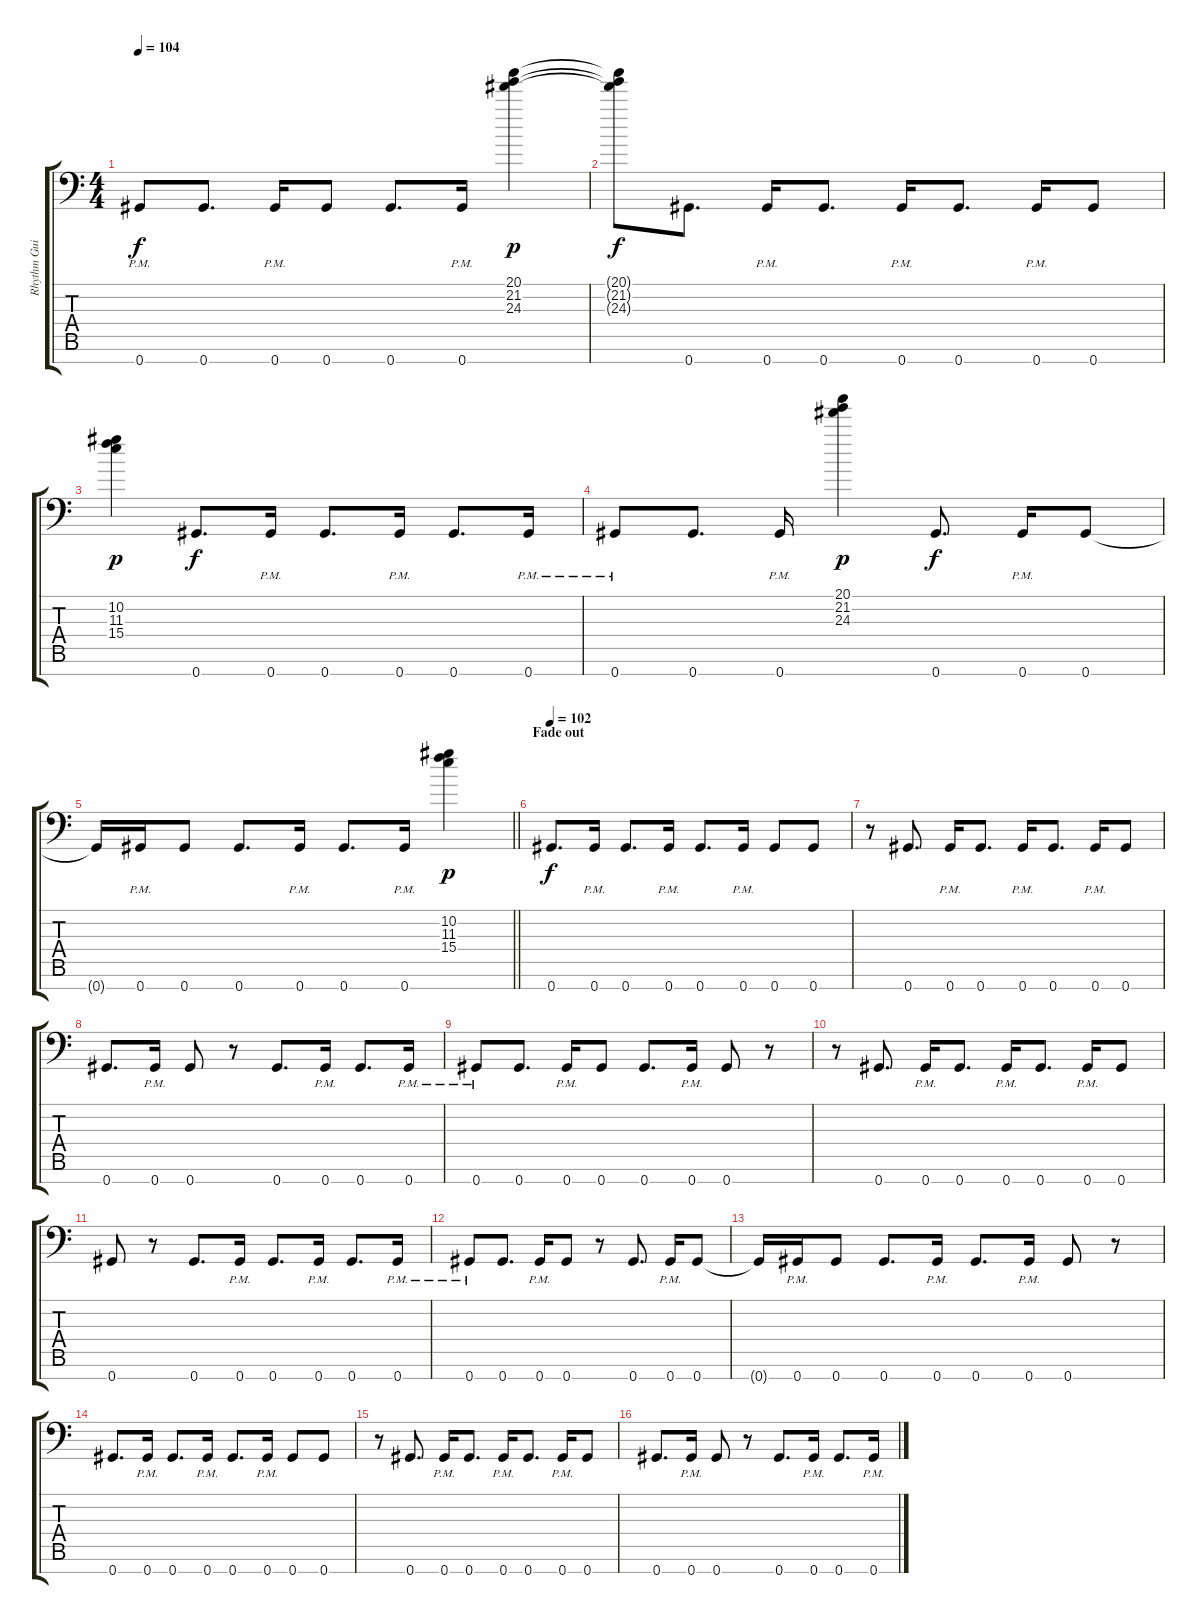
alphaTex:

\track ("Rhythm Guitar R" "Rhythm Gui") {instrument distortionguitar}
\staff {score tabs}
\tuning (Eb4 Bb3 Gb3 Db3 Ab2 Eb2 Ab1) {hide}
\ts (4 4)
\tempo 104
\clef f4
\ks c
0.7{pm}.8{dy f} 0.7.8{d} 0.7{pm}.16 0.7.8 0.7.8{d} 0.7{pm}.16 (20.1 21.2 24.3).4{dy p} |
(20.1{t} 21.2{t} 24.3{t}).8{dy f} 0.7.8{d} 0.7{pm}.16 0.7.8{d} 0.7{pm}.16 0.7.8{d} 0.7{pm}.16 0.7.8 |
(10.2 11.3 15.4).4{dy p} 0.7.8{d dy f} 0.7{pm}.16 0.7.8{d} 0.7{pm}.16 0.7.8{d} 0.7{pm}.16 |
0.7{pm}.8 0.7.8{d} 0.7{pm}.16 (20.1 21.2 24.3).4{dy p} 0.7.8{d dy f} 0.7{pm}.16 0.7.8 |
\barLineRight lightlight
0.7{t}.16 0.7{pm}.16 0.7.8 0.7.8{d} 0.7{pm}.16 0.7.8{d} 0.7{pm}.16 (10.2 11.3 15.4).4{dy p} |
\section ("" "Fade out")
\tempo 102
0.7.8{d dy f} 0.7{pm}.16 0.7.8{d} 0.7{pm}.16 0.7.8{d} 0.7{pm}.16 0.7.8 0.7.8 |
r.8 0.7.8{d} 0.7{pm}.16 0.7.8{d} 0.7{pm}.16 0.7.8{d} 0.7{pm}.16 0.7.8 |
0.7.8{d} 0.7{pm}.16 0.7.8 r.8 0.7.8{d} 0.7{pm}.16 0.7.8{d} 0.7{pm}.16 |
0.7{pm}.8 0.7.8{d} 0.7{pm}.16 0.7.8 0.7.8{d} 0.7{pm}.16 0.7.8 r.8 |
r.8 0.7.8{d} 0.7{pm}.16 0.7.8{d} 0.7{pm}.16 0.7.8{d} 0.7{pm}.16 0.7.8 |
0.7.8 r.8 0.7.8{d} 0.7{pm}.16 0.7.8{d} 0.7{pm}.16 0.7.8{d} 0.7{pm}.16 |
0.7{pm}.8 0.7.8{d} 0.7{pm}.16 0.7.8 r.8 0.7.8{d} 0.7{pm}.16 0.7.8 |
0.7{t}.16 0.7{pm}.16 0.7.8 0.7.8{d} 0.7{pm}.16 0.7.8{d} 0.7{pm}.16 0.7.8 r.8 |
0.7.8{d} 0.7{pm}.16 0.7.8{d} 0.7{pm}.16 0.7.8{d} 0.7{pm}.16 0.7.8 0.7.8 |
r.8 0.7.8{d} 0.7{pm}.16 0.7.8{d} 0.7{pm}.16 0.7.8{d} 0.7{pm}.16 0.7.8 |
0.7.8{d} 0.7{pm}.16 0.7.8 r.8 0.7.8{d} 0.7{pm}.16 0.7.8{d} 0.7{pm}.16
